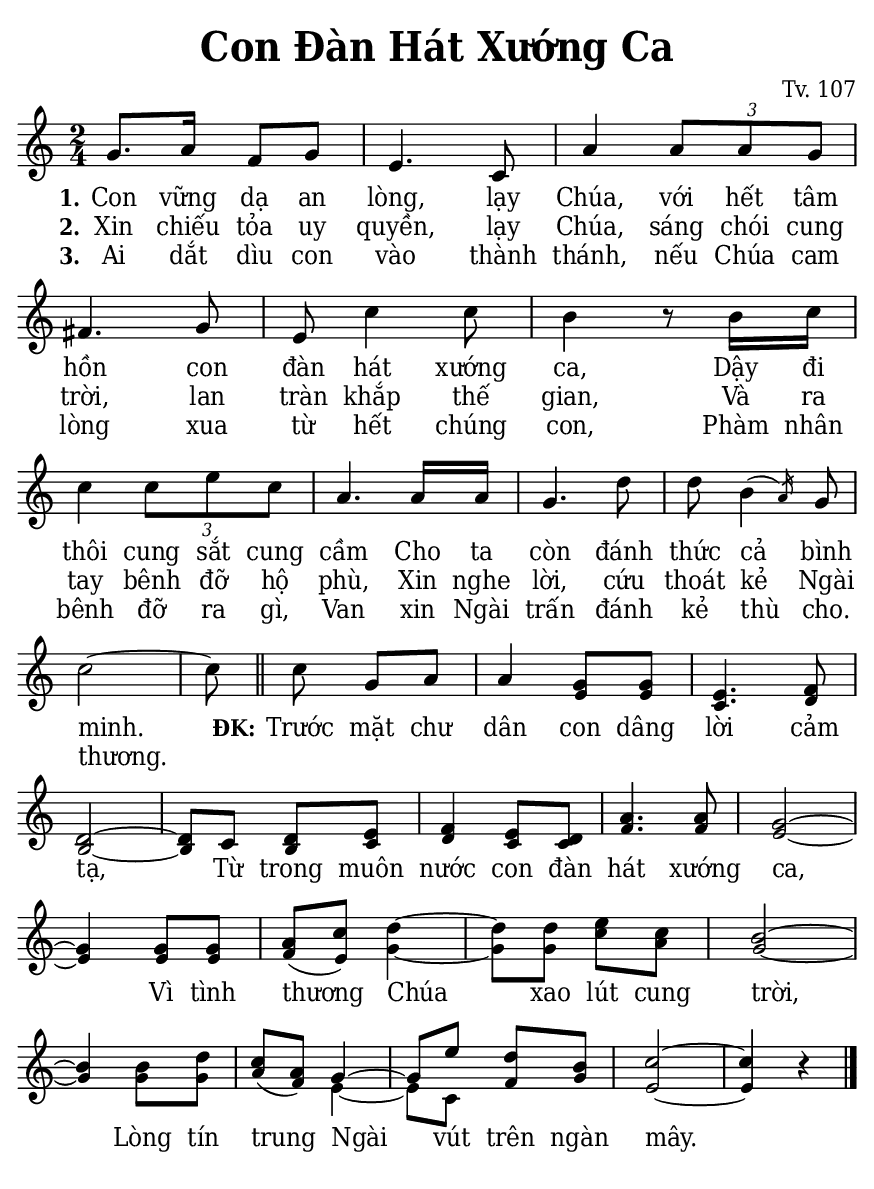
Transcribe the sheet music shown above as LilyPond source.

% Cài đặt chung\
\version "2.22.1"
\include "english.ly"

\header {
  title = \markup { \fontsize #1 "Con Đàn Hát Xướng Ca" }
  composer = "Tv. 107"
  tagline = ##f
}

% Nhạc phiên khúc
nhacPhienKhucSop = \relative c'' {
  g8. a16 f8 g |
  e4. c8 |
  a'4 \tuplet 3/2 { a8 a g } |
  fs4. g8 |
  e c'4 c8 |
  b4 r8 b16 c |
  c4 \tuplet 3/2 { c8 e c } |
  a4. a16 a |
  g4. d'8 |
  d
  \afterGrace b4 ({
    \override Flag.stroke-style = #"grace"
    a16)}
  \revert Flag.stroke-style
  g8 |
  c2 ~ |
  c8 \bar "||"
  
  c g a |
  a4 g8 g |
  e4. f8 |
  d2 ~ |
  d8 c d e |
  f4 e8 d |
  a'4. a8 |
  g2 ~ |
  g4 g8 g |
  a (c) d4 ~ |
  d8 d e c |
  b2 ~ |
  b4 b8 d |
  c (a) g4 ~ |
  g8 e' d b |
  c2 ~ |
  c4 r \bar "|."
}

nhacPhienKhucAlto = \relative c'' {
  R2*11
  r8
  c8 g a |
  a4 e8 e |
  c4. d8 |
  b2 ~ |
  b8 c b c |
  d4 c8 c |
  f4. f8 |
  e2 ~ |
  e4 e8 e |
  f (e) g4 ~ |
  g8 g c a |
  g2 ~ |
  g4 g8 g |
  a (f) e4 ~ |
  e8 [c] f g |
  e2 ~ |
  e4 r
}

% Lời phiên khúc
loiPhienKhucSop = \lyrics {
  <<
    {
      \set stanza = "1."
      Con vững dạ an lòng,
      lạy Chúa, với hết tâm hồn con đàn hát xướng ca,
      Dậy đi thôi cung sắt cung cầm
      Cho ta còn đánh thức cả bình minh.
    }
    \new Lyrics {
	    \set associatedVoice = "beSop"
	    \set stanza = "2."
	    Xin chiếu tỏa uy quyền, lạy Chúa,
	    sáng chói cung trời,
	    lan tràn khắp thế gian,
	    Và ra tay bênh đỡ hộ phù,
	    Xin nghe lời, cứu thoát kẻ Ngài thương.
    }
    \new Lyrics {
	    \set associatedVoice = "beSop"
	    \set stanza = "3."
	    Ai dắt dìu con vào thành thánh,
	    nếu Chúa cam lòng xua từ hết chúng con,
	    Phàm nhân bênh đỡ ra gì,
	    Van xin Ngài trấn đánh kẻ thù cho.
    }
  >>
  \set stanza = "ĐK:"
  Trước mặt chư dân con dâng lời cảm tạ,
  Từ trong muôn nước con đàn hát xướng ca,
  Vì tình thương Chúa xao lút cung trời,
  Lòng tín trung Ngài vút trên ngàn mây.
}

% Dàn trang
\paper {
  #(set-paper-size "a5")
  top-margin = 3\mm
  bottom-margin = 3\mm
  left-margin = 3\mm
  right-margin = 3\mm
  indent = #0
  #(define fonts
	 (make-pango-font-tree "Deja Vu Serif Condensed"
	 		       "Deja Vu Serif Condensed"
			       "Deja Vu Serif Condensed"
			       (/ 20 20)))
  print-page-number = ##f
  system-system-spacing = #'((basic-distance . 0.1) (padding . 2))
  page-count = 1
}

TongNhip = {
  \key c \major \time 2/4
  \set Timing.beamExceptions = #'()
  \set Timing.baseMoment = #(ly:make-moment 1/4)
}

% Đổi kích thước nốt cho bè phụ
notBePhu =
#(define-music-function (font-size music) (number? ly:music?)
   (for-some-music
     (lambda (m)
       (if (music-is-of-type? m 'rhythmic-event)
           (begin
             (set! (ly:music-property m 'tweaks)
                   (cons `(font-size . ,font-size)
                         (ly:music-property m 'tweaks)))
             #t)
           #f))
     music)
   music)

\score {
  \new ChoirStaff <<
    \new Staff \with {
        \consists "Merge_rests_engraver"
        printPartCombineTexts = ##f
      }
      <<
      \new Voice \TongNhip \partCombine 
        \nhacPhienKhucSop
        \notBePhu -1 { \nhacPhienKhucAlto }
      \new NullVoice = beSop \nhacPhienKhucSop
      \new Lyrics \lyricsto beSop \loiPhienKhucSop
      >>
  >>
  \layout {
    \override Lyrics.LyricSpace.minimum-distance = #1.5
    \override Score.BarNumber.break-visibility = ##(#f #f #f)
    \override Score.SpacingSpanner.uniform-stretching = ##t
  } 
}
